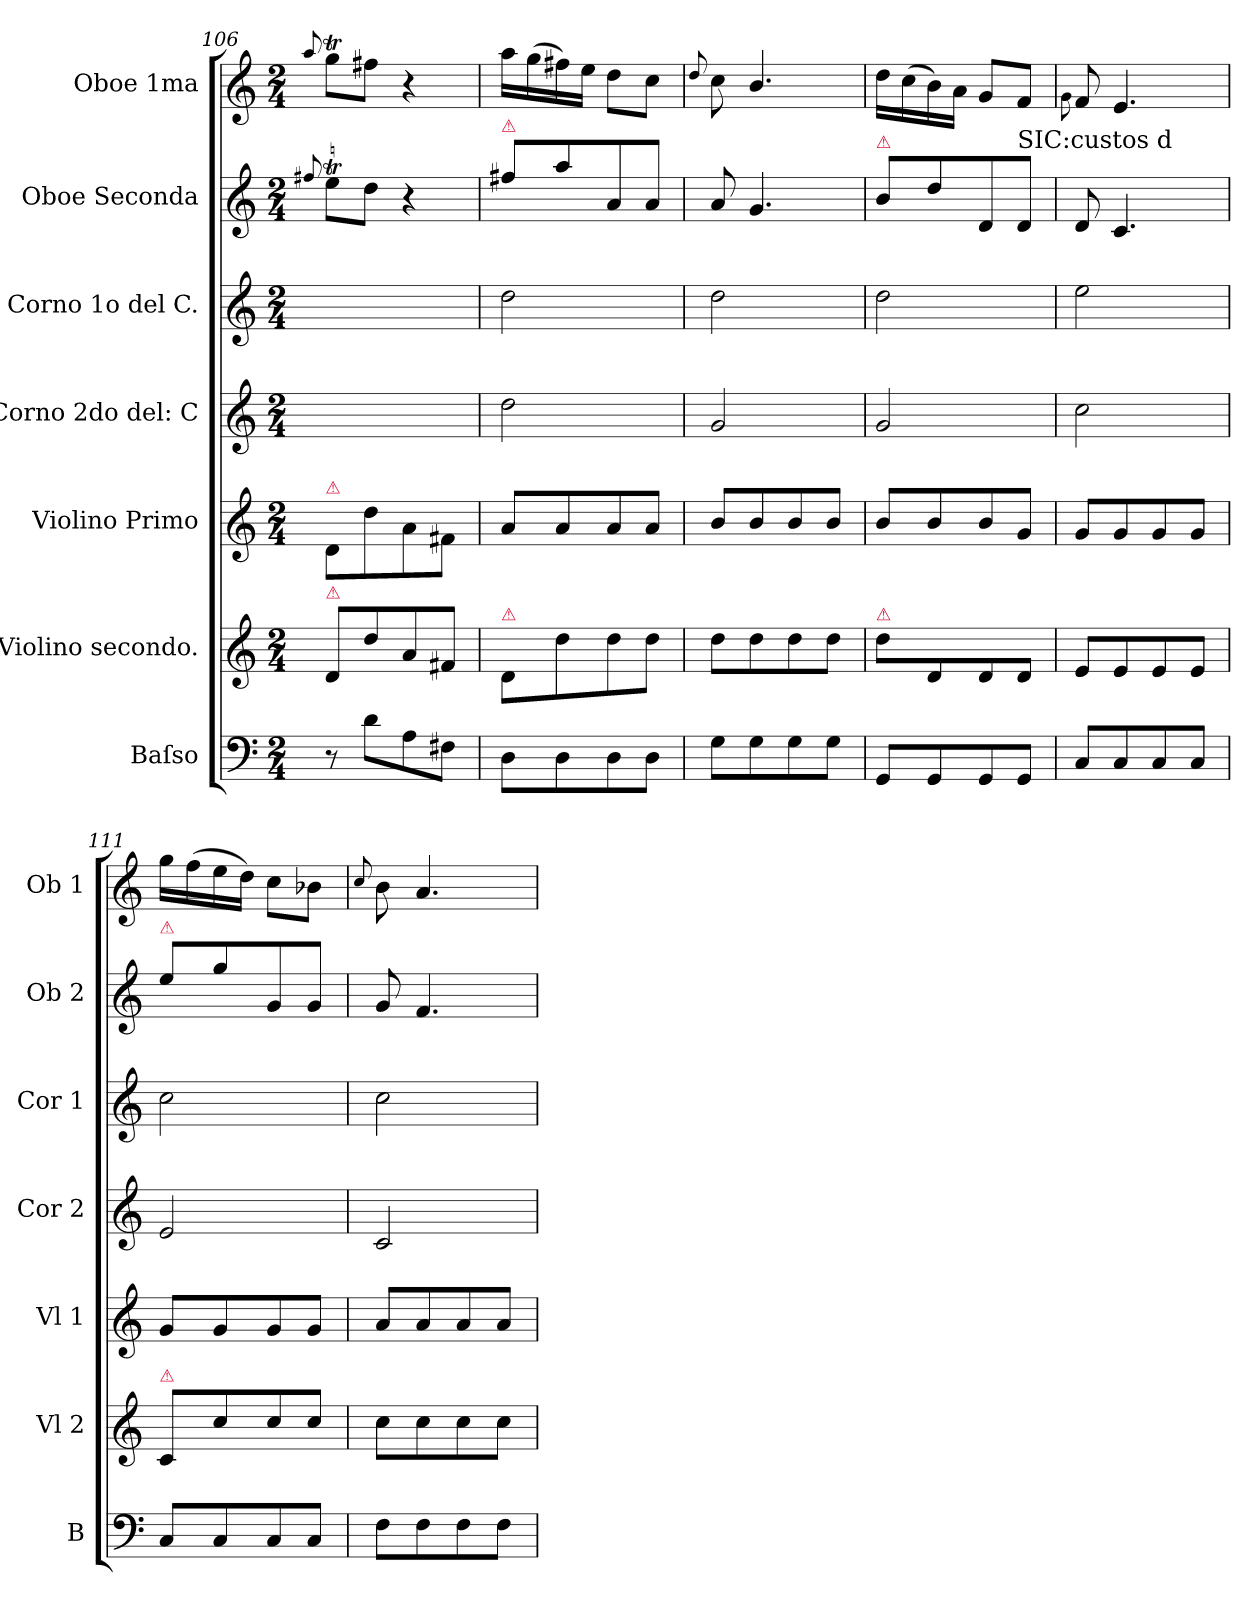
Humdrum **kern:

**kern	**dynam	**kern	**dynam	**kern	**dynam	**kern	**dynam	**kern	**dynam	**kern	**kern
*part7	*part7	*part6	*part6	*part5	*part5	*part4	*part4	*part3	*part3	*part2	*part1
*staff7	*staff7	*staff6	*staff6	*staff5	*staff5	*staff4	*staff4	*staff3	*staff3	*staff2	*staff1
*I"Baſso	*	*I"Violino secondo.	*	*I"Violino Primo	*	*I"Corno 2do del: C	*	*I"Corno 1o del C.	*	*I"Oboe Seconda	*I"Oboe 1ma
*I'B	*	*I'Vl 2	*	*I'Vl 1	*	*I'Cor 2	*	*I'Cor 1	*	*I'Ob 2	*I'Ob 1
*clefF4	*	*clefG2	*	*clefG2	*	*clefG2	*	*clefG2	*	*clefG2	*clefG2
*k[]	*	*k[]	*	*k[]	*	*k[]	*	*k[]	*	*k[]	*k[]
*M2/4	*	*M2/4	*	*M2/4	*	*M2/4	*	*M2/4	*	*M2/4	*M2/4
=106	=106	=106	=106	=106	=106	=106	=106	=106	=106	=106	=106
.	.	.	.	.	.	.	.	.	.	8qqff#X/	8qqaa/
!	!	!	!	!LO:TX:a:color=crimson:t=⚠	!	!	!	!	!	!	!
!	!	!LO:TX:a:color=crimson:t=⚠	!	!	!	!	!	!	!	!	!
8r	.	8d/L	.	8d/L	.	2ryy	.	2ryy	.	8eet\L	8ggT\L
!	!	!	!LO:DY:a	!	!LO:DY:a	!	!	!	!	!	!
8d\L	.	8dd\	for&colon;	8dd\	for&colon;	.	.	.	.	8dd\J	8ff#X\J
8A\	.	8a/	.	8a\	.	.	.	.	.	4r	4r
8F#X\J	.	8f#X/J	.	8f#X\J	.	.	.	.	.	.	.
=107	=107	=107	=107	=107	=107	=107	=107	=107	=107	=107	=107
!	!	!	!	!	!	!	!	!	!	!LO:TX:a:color=crimson:t=⚠	!
!	!	!LO:TX:a:color=crimson:t=⚠	!	!	!	!	!	!	!	!	!
!	!LO:DY:a	!	!LO:DY:a	!	!LO:DY:a	!	!	!	!	!	!
8D\L	Po&colon;	8d/L	Po&colon;	8a/L	Po&colon;	2dd\	Po&colon;	2dd\	Po&colon;	8ff#X\L	16aa\LL
.	.	.	.	.	.	.	.	.	.	.	(>16gg\
8D\	.	8dd\	.	8a/	.	.	.	.	.	8aa\	16ff#X\)
.	.	.	.	.	.	.	.	.	.	.	16ee\JJ
8D\	.	8dd\	.	8a/	.	.	.	.	.	8a/	8dd\L
8D\J	.	8dd\J	.	8a/J	.	.	.	.	.	8a/J	8cc\J
=108	=108	=108	=108	=108	=108	=108	=108	=108	=108	=108	=108
.	.	.	.	.	.	.	.	.	.	.	8qqdd/
8G\L	.	8dd\L	.	8b/L	.	2g/	.	2dd\	.	8a/	8cc\
8G\	.	8dd\	.	8b/	.	.	.	.	.	4.g/	4.b/
8G\	.	8dd\	.	8b/	.	.	.	.	.	.	.
8G\J	.	8dd\J	.	8b/J	.	.	.	.	.	.	.
=109	=109	=109	=109	=109	=109	=109	=109	=109	=109	=109	=109
!	!	!	!	!	!	!	!	!	!	!LO:TX:a:color=crimson:t=⚠	!
!	!	!LO:TX:a:color=crimson:t=⚠	!	!	!	!	!	!	!	!	!
8GG/L	.	8dd\L	.	8b/L	.	2g/	.	2dd\	.	8b\L	16dd\LL
.	.	.	.	.	.	.	.	.	.	.	(>16cc\
8GG/	.	8d/	.	8b/	.	.	.	.	.	8dd/	16b\)
.	.	.	.	.	.	.	.	.	.	.	16a\JJ
8GG/	.	8d/	.	8b/	.	.	.	.	.	8d/	8g/L
!	!	!	!	!	!	!	!	!	!	!LO:TX:a:t=SIC&colon;custos d	!
8GG/J	.	8d/J	.	8g/J	.	.	.	.	.	8d/J	8f/J
=110	=110	=110	=110	=110	=110	=110	=110	=110	=110	=110	=110
.	.	.	.	.	.	.	.	.	.	.	8qqg\
8C/L	.	8e/L	.	8g/L	.	2cc\	.	2ee\	.	8d/	8f/
8C/	.	8e/	.	8g/	.	.	.	.	.	4.c/	4.e/
8C/	.	8e/	.	8g/	.	.	.	.	.	.	.
8C/J	.	8e/J	.	8g/J	.	.	.	.	.	.	.
=111	=111	=111	=111	=111	=111	=111	=111	=111	=111	=111	=111
!	!	!	!	!	!	!	!	!	!	!LO:TX:a:color=crimson:t=⚠	!
!	!	!LO:TX:a:color=crimson:t=⚠	!	!	!	!	!	!	!	!	!
8C/L	.	8c/L	.	8g/L	.	2e/	.	2cc\	.	8ee\L	16gg\LL
.	.	.	.	.	.	.	.	.	.	.	(>16ff\
8C/	.	8cc\	.	8g/	.	.	.	.	.	8gg\	16ee\
.	.	.	.	.	.	.	.	.	.	.	16dd\JJ)
8C/	.	8cc/	.	8g/	.	.	.	.	.	8g/	8cc\L
8C/J	.	8cc\J	.	8g/J	.	.	.	.	.	8g/J	8b-X\J
=112	=112	=112	=112	=112	=112	=112	=112	=112	=112	=112	=112
.	.	.	.	.	.	.	.	.	.	.	8qqcc/
8F\L	.	8cc\L	.	8a/L	.	2c/	.	2cc\	.	8g/	8b\
8F\	.	8cc\	.	8a/	.	.	.	.	.	4.f/	4.a/
8F\	.	8cc\	.	8a/	.	.	.	.	.	.	.
8F\J	.	8cc\J	.	8a/J	.	.	.	.	.	.	.
=	=	=	=	=	=	=	=	=	=	=	=
*-	*-	*-	*-	*-	*-	*-	*-	*-	*-	*-	*-
